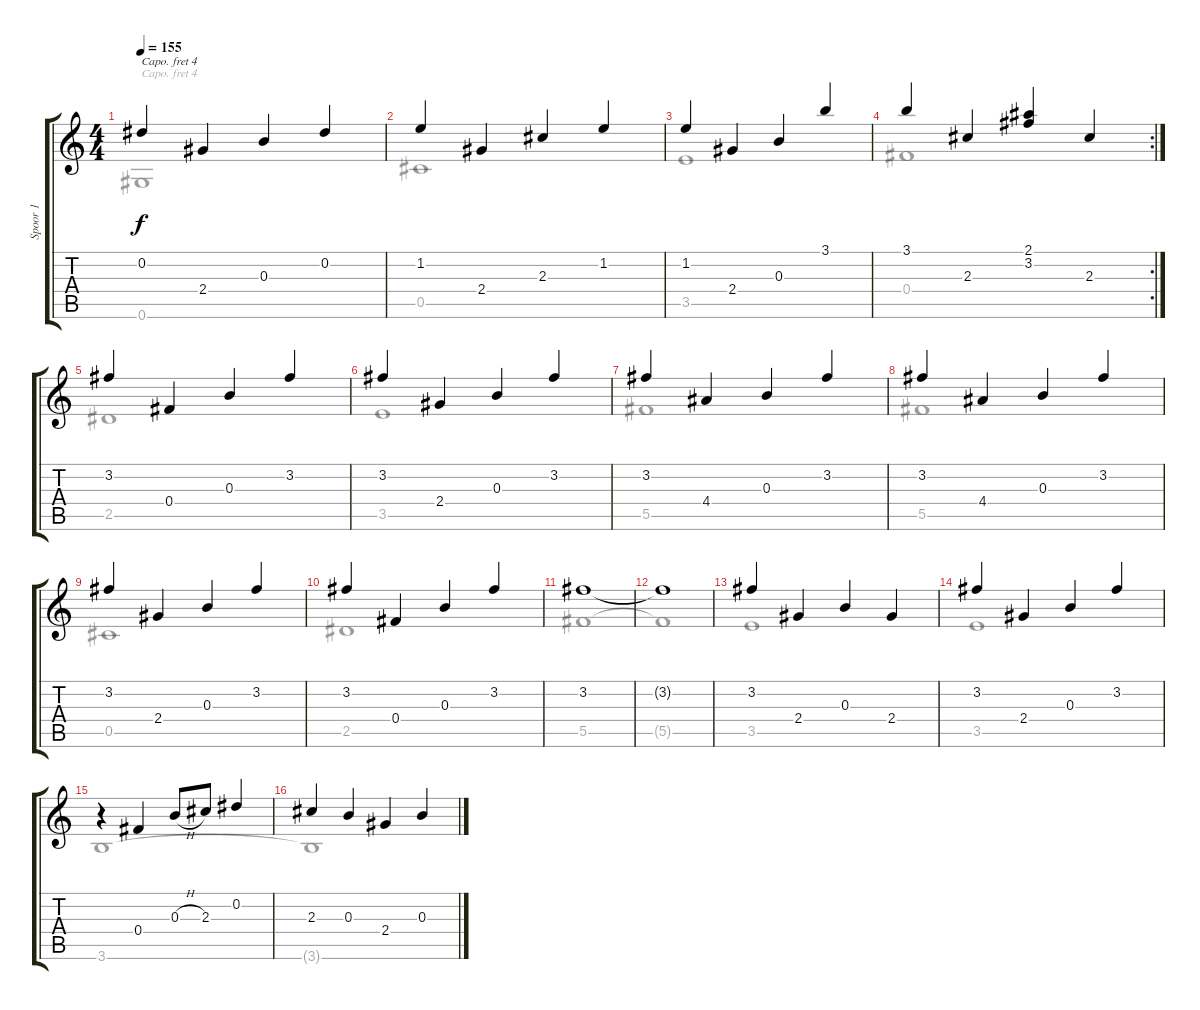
\track ("Spoor 1" "Spoor 1") {instrument acousticguitarsteel}
\staff {score tabs}
\capo 4
\tuning (E4 B3 G3 D3 A2 E2) {hide}
\voice
\ts (4 4)
\tempo 155
\clef g2
\ks c
0.2.4{dy f} 2.4.4 0.3.4 0.2.4 |
1.2.4 2.4.4 2.3.4 1.2.4 |
1.2.4 2.4.4 0.3.4 3.1.4 |
\rc 2
3.1.4 2.3.4 (2.1 3.2).4 2.3.4 |
3.2.4 0.4.4 0.3.4 3.2.4 |
3.2.4 2.4.4 0.3.4 3.2.4 |
3.2.4 4.4.4 0.3.4 3.2.4 |
3.2.4 4.4.4 0.3.4 3.2.4 |
3.2.4 2.4.4 0.3.4 3.2.4 |
3.2.4 0.4.4 0.3.4 3.2.4 |
3.2.1 |
3.2{t}.1 |
3.2.4 2.4.4 0.3.4 2.4.4 |
3.2.4 2.4.4 0.3.4 3.2.4 |
r.4 0.4.4 0.3{h}.8 2.3.8 0.2.4 |
2.3.4 0.3.4 2.4.4 0.3.4
\voice
\clef g2
\ottava regular
\simile none
\ks c
0.6.1{dy f} |
0.5.1 |
3.5.1 |
0.4.1 |
2.5.1 |
3.5.1 |
5.5.1 |
5.5.1 |
0.5.1 |
2.5.1 |
5.5.1 |
5.5{t}.1 |
3.5.1 |
3.5.1 |
3.6.1 |
3.6{t}.1
